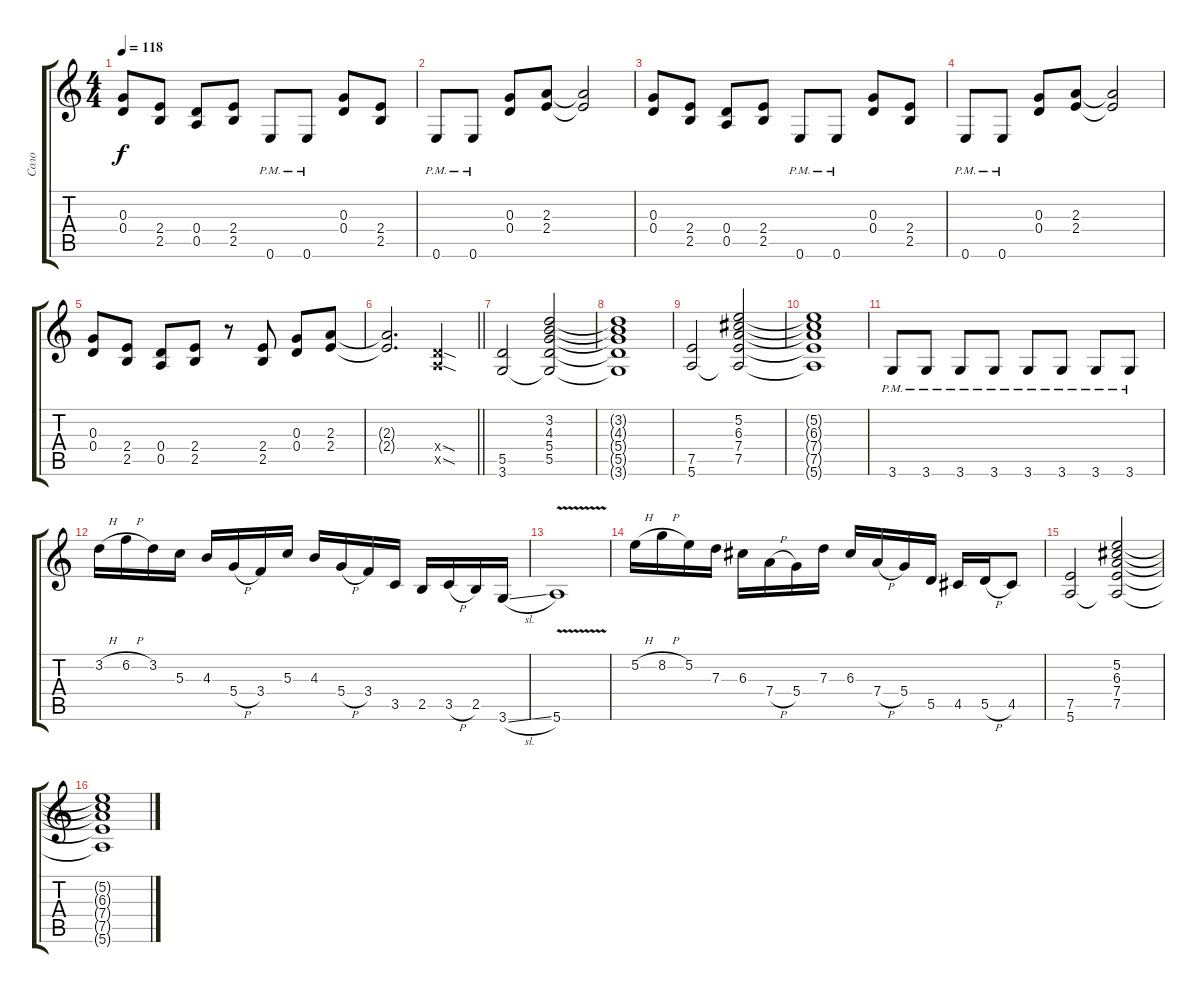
\track ("Соло" "Соло") {instrument distortionguitar}
\staff {score tabs}
\tuning (E4 B3 G3 D3 A2 E2) {hide}
\ts (4 4)
\tempo 118
\clef g2
\ks c
(0.3 0.4).8{dy f} (2.4 2.5).8 (0.4 0.5).8 (2.4 2.5).8 0.6{pm}.8 0.6{pm}.8 (0.3 0.4).8 (2.4 2.5).8 |
0.6{pm}.8 0.6{pm}.8 (0.3 0.4).8 (2.3 2.4).8 (2.3{t} 2.4{t}).2 |
(0.3 0.4).8 (2.4 2.5).8 (0.4 0.5).8 (2.4 2.5).8 0.6{pm}.8 0.6{pm}.8 (0.3 0.4).8 (2.4 2.5).8 |
0.6{pm}.8 0.6{pm}.8 (0.3 0.4).8 (2.3 2.4).8 (2.3{t} 2.4{t}).2 |
(0.3 0.4).8 (2.4 2.5).8 (0.4 0.5).8 (2.4 2.5).8 r.8 (2.4 2.5).8 (0.3 0.4).8 (2.3 2.4).8 |
\barLineRight lightlight
(2.3{t} 2.4{t}).2{d} (0.4{sod x} 0.5{sod x}).4 |
(5.5 3.6).2 (3.2 4.3 5.4 5.5 3.6{t}).2 |
(3.2{t} 4.3{t} 5.4{t} 5.5{t} 3.6{t}).1 |
(7.5 5.6).2 (5.2 6.3 7.4 7.5 5.6{t}).2 |
(5.2{t} 6.3{t} 7.4{t} 7.5{t} 5.6{t}).1 |
3.6{pm}.8 3.6{pm}.8 3.6{pm}.8 3.6{pm}.8 3.6{pm}.8 3.6{pm}.8 3.6{pm}.8 3.6{pm}.8 |
3.2{h}.16 6.2{h}.16 3.2.16 5.3.16 4.3.16 5.4{h}.16 3.4.16 5.3.16 4.3.16 5.4{h}.16 3.4.16 3.5.16 2.5.16 3.5{h}.16 2.5.16 3.6{sl}.16 |
5.6{v}.1 |
5.2{h}.16 8.2{h}.16 5.2.16 7.3.16 6.3.16 7.4{h}.16 5.4.16 7.3.16 6.3.16 7.4{h}.16 5.4.16 5.5.16 4.5.16 5.5{h}.16 4.5.8 |
(7.5 5.6).2 (5.2 6.3 7.4 7.5 5.6{t}).2 |
(5.2{t} 6.3{t} 7.4{t} 7.5{t} 5.6{t}).1
